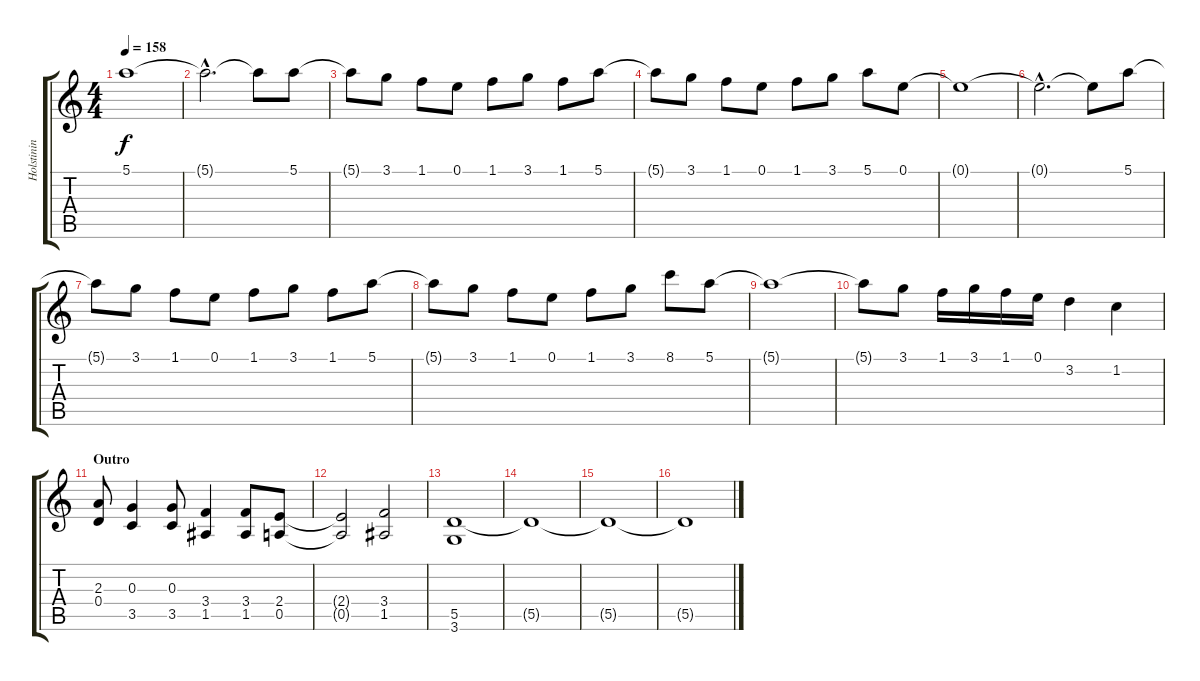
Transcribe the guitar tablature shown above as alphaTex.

\track ("Holstinin" "Holstinin") {instrument distortionguitar}
\staff {score tabs}
\tuning (E4 B3 G3 D3 A2 E2) {hide}
\ts (4 4)
\tempo 158
\clef g2
\ks c
5.1{t}.1{dy f} |
5.1{hac t}.2{d} 5.1{t}.8 5.1.8 |
5.1{t}.8 3.1.8 1.1.8 0.1.8 1.1.8 3.1.8 1.1.8 5.1.8 |
5.1{t}.8 3.1.8 1.1.8 0.1.8 1.1.8 3.1.8 5.1.8 0.1.8 |
0.1{t}.1 |
0.1{hac t}.2{d} 0.1{t}.8 5.1.8 |
5.1{t}.8 3.1.8 1.1.8 0.1.8 1.1.8 3.1.8 1.1.8 5.1.8 |
5.1{t}.8 3.1.8 1.1.8 0.1.8 1.1.8 3.1.8 8.1.8 5.1.8 |
5.1{t}.1 |
5.1{t}.8 3.1.8 1.1.16 3.1.16 1.1.16 0.1.16 3.2.4 1.2.4 |
\section ("" "Outro")
(2.3 0.4).8 (0.3 3.5).4 (0.3 3.5).8 (3.4 1.5).4 (3.4 1.5).8 (2.4 0.5).8 |
(2.4{t} 0.5{t}).2 (3.4 1.5).2 |
(5.5 3.6).1{volume 0} |
5.5{t}.1 |
5.5{t}.1 |
5.5{t}.1
